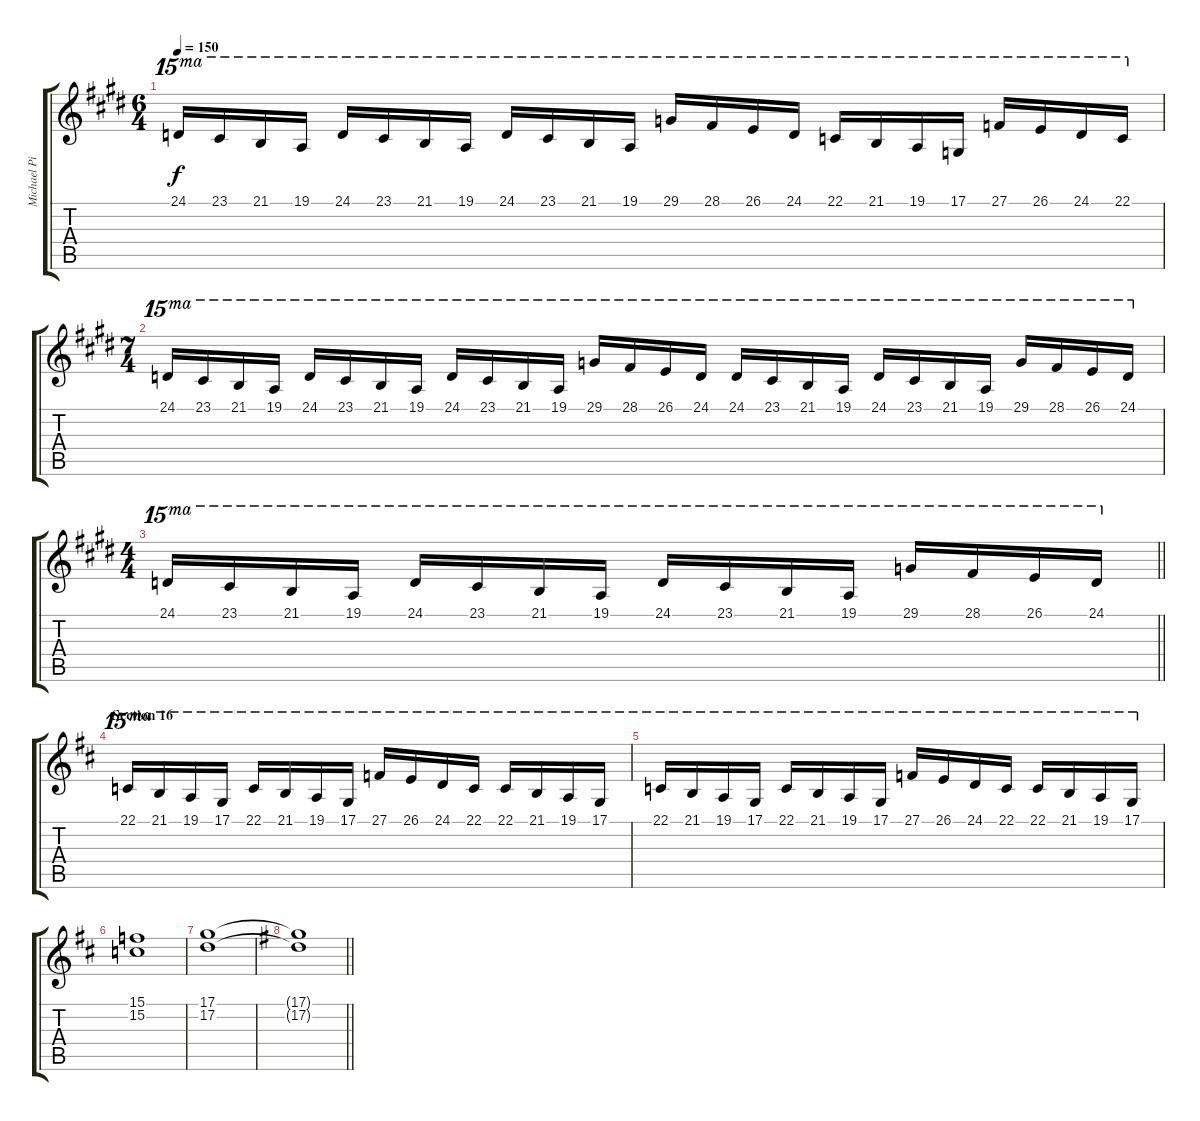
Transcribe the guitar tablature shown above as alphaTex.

\track ("Michael Pinnella (keyboard)" "Michael Pi") {instrument stringensemble1}
\staff {score tabs}
\tuning (D4 A3 F3 C3 G2 D2) {hide}
\ts (6 4)
\tempo 150
\clef g2
\ks c#minor
24.1.16{ot 15ma dy f} 23.1.16{ot 15ma} 21.1.16{ot 15ma} 19.1.16{ot 15ma} 24.1.16{ot 15ma} 23.1.16{ot 15ma} 21.1.16{ot 15ma} 19.1.16{ot 15ma} 24.1.16{ot 15ma} 23.1.16{ot 15ma} 21.1.16{ot 15ma} 19.1.16{ot 15ma} 29.1.16{ot 15ma} 28.1.16{ot 15ma} 26.1.16{ot 15ma} 24.1.16{ot 15ma} 22.1.16{ot 15ma} 21.1.16{ot 15ma} 19.1.16{ot 15ma} 17.1.16{ot 15ma} 27.1.16{ot 15ma} 26.1.16{ot 15ma} 24.1.16{ot 15ma} 22.1.16{ot 15ma} |
\ts (7 4)
24.1.16{ot 15ma volume 14 balance 5} 23.1.16{ot 15ma} 21.1.16{ot 15ma} 19.1.16{ot 15ma} 24.1.16{ot 15ma} 23.1.16{ot 15ma} 21.1.16{ot 15ma} 19.1.16{ot 15ma} 24.1.16{ot 15ma} 23.1.16{ot 15ma} 21.1.16{ot 15ma} 19.1.16{ot 15ma} 29.1.16{ot 15ma} 28.1.16{ot 15ma} 26.1.16{ot 15ma} 24.1.16{ot 15ma} 24.1.16{ot 15ma} 23.1.16{ot 15ma} 21.1.16{ot 15ma} 19.1.16{ot 15ma} 24.1.16{ot 15ma} 23.1.16{ot 15ma} 21.1.16{ot 15ma} 19.1.16{ot 15ma} 29.1.16{ot 15ma} 28.1.16{ot 15ma} 26.1.16{ot 15ma} 24.1.16{ot 15ma} |
\ts (4 4)
\barLineRight lightlight
24.1.16{ot 15ma} 23.1.16{ot 15ma} 21.1.16{ot 15ma} 19.1.16{ot 15ma} 24.1.16{ot 15ma} 23.1.16{ot 15ma} 21.1.16{ot 15ma} 19.1.16{ot 15ma} 24.1.16{ot 15ma} 23.1.16{ot 15ma} 21.1.16{ot 15ma} 19.1.16{ot 15ma} 29.1.16{ot 15ma} 28.1.16{ot 15ma} 26.1.16{ot 15ma} 24.1.16{ot 15ma} |
\section ("" "Section 16")
\ks bminor
22.1.16{ot 15ma} 21.1.16{ot 15ma} 19.1.16{ot 15ma} 17.1.16{ot 15ma} 22.1.16{ot 15ma} 21.1.16{ot 15ma} 19.1.16{ot 15ma} 17.1.16{ot 15ma} 27.1.16{ot 15ma} 26.1.16{ot 15ma} 24.1.16{ot 15ma} 22.1.16{ot 15ma} 22.1.16{ot 15ma} 21.1.16{ot 15ma} 19.1.16{ot 15ma} 17.1.16{ot 15ma} |
22.1.16{ot 15ma} 21.1.16{ot 15ma} 19.1.16{ot 15ma} 17.1.16{ot 15ma} 22.1.16{ot 15ma} 21.1.16{ot 15ma} 19.1.16{ot 15ma} 17.1.16{ot 15ma} 27.1.16{ot 15ma} 26.1.16{ot 15ma} 24.1.16{ot 15ma} 22.1.16{ot 15ma} 22.1.16{ot 15ma} 21.1.16{ot 15ma} 19.1.16{ot 15ma} 17.1.16{ot 15ma} |
(15.1 15.2).1 |
(17.1 17.2).1 |
\barLineRight lightlight
\ks eminor
(17.1{t} 17.2{t}).1
